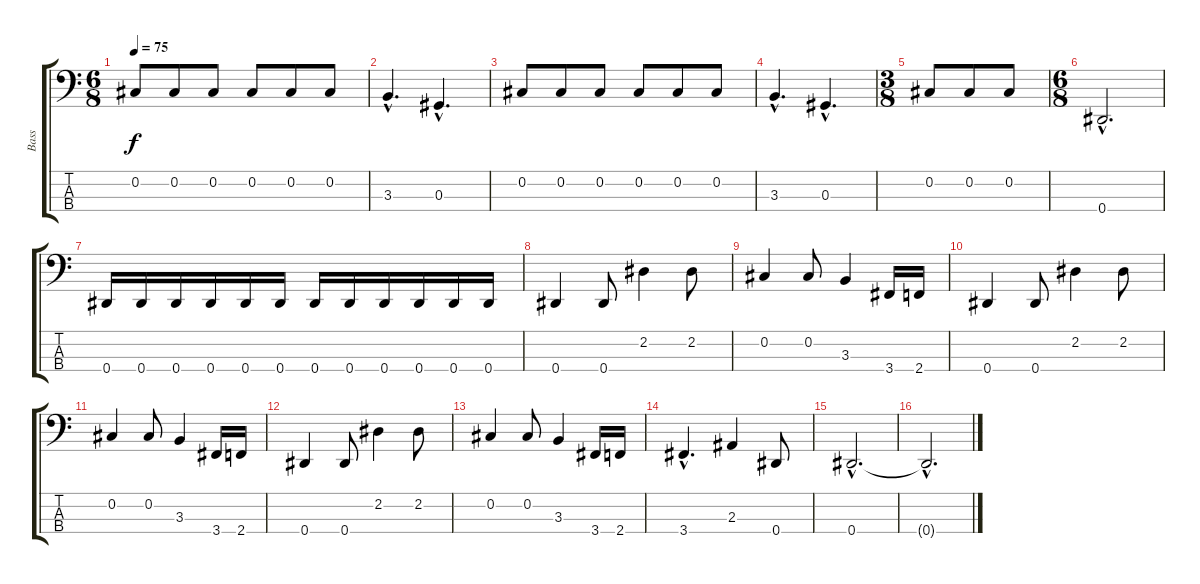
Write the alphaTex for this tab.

\track ("Bass" "Bass") {instrument electricbasspick}
\staff {score tabs}
\tuning (Gb2 Db2 Ab1 Eb1) {hide}
\ts (6 8)
\tempo 75
\clef f4
\ks c
0.2.8{dy f} 0.2.8 0.2.8 0.2.8 0.2.8 0.2.8 |
3.3{hac}.4{d} 0.3{hac}.4{d} |
0.2.8 0.2.8 0.2.8 0.2.8 0.2.8 0.2.8 |
3.3{hac}.4{d} 0.3{hac}.4{d} |
\ts (3 8)
0.2.8 0.2.8 0.2.8 |
\ts (6 8)
0.4{hac}.2{d} |
0.4.16 0.4.16 0.4.16 0.4.16 0.4.16 0.4.16 0.4.16 0.4.16 0.4.16 0.4.16 0.4.16 0.4.16 |
0.4.4 0.4.8 2.2.4 2.2.8 |
0.2.4 0.2.8 3.3.4 3.4.16 2.4.16 |
0.4.4 0.4.8 2.2.4 2.2.8 |
0.2.4 0.2.8 3.3.4 3.4.16 2.4.16 |
0.4.4 0.4.8 2.2.4 2.2.8 |
0.2.4 0.2.8 3.3.4 3.4.16 2.4.16 |
3.4{hac}.4{d} 2.3.4 0.4.8 |
0.4{hac}.2{d} |
0.4{hac t}.2{d}
